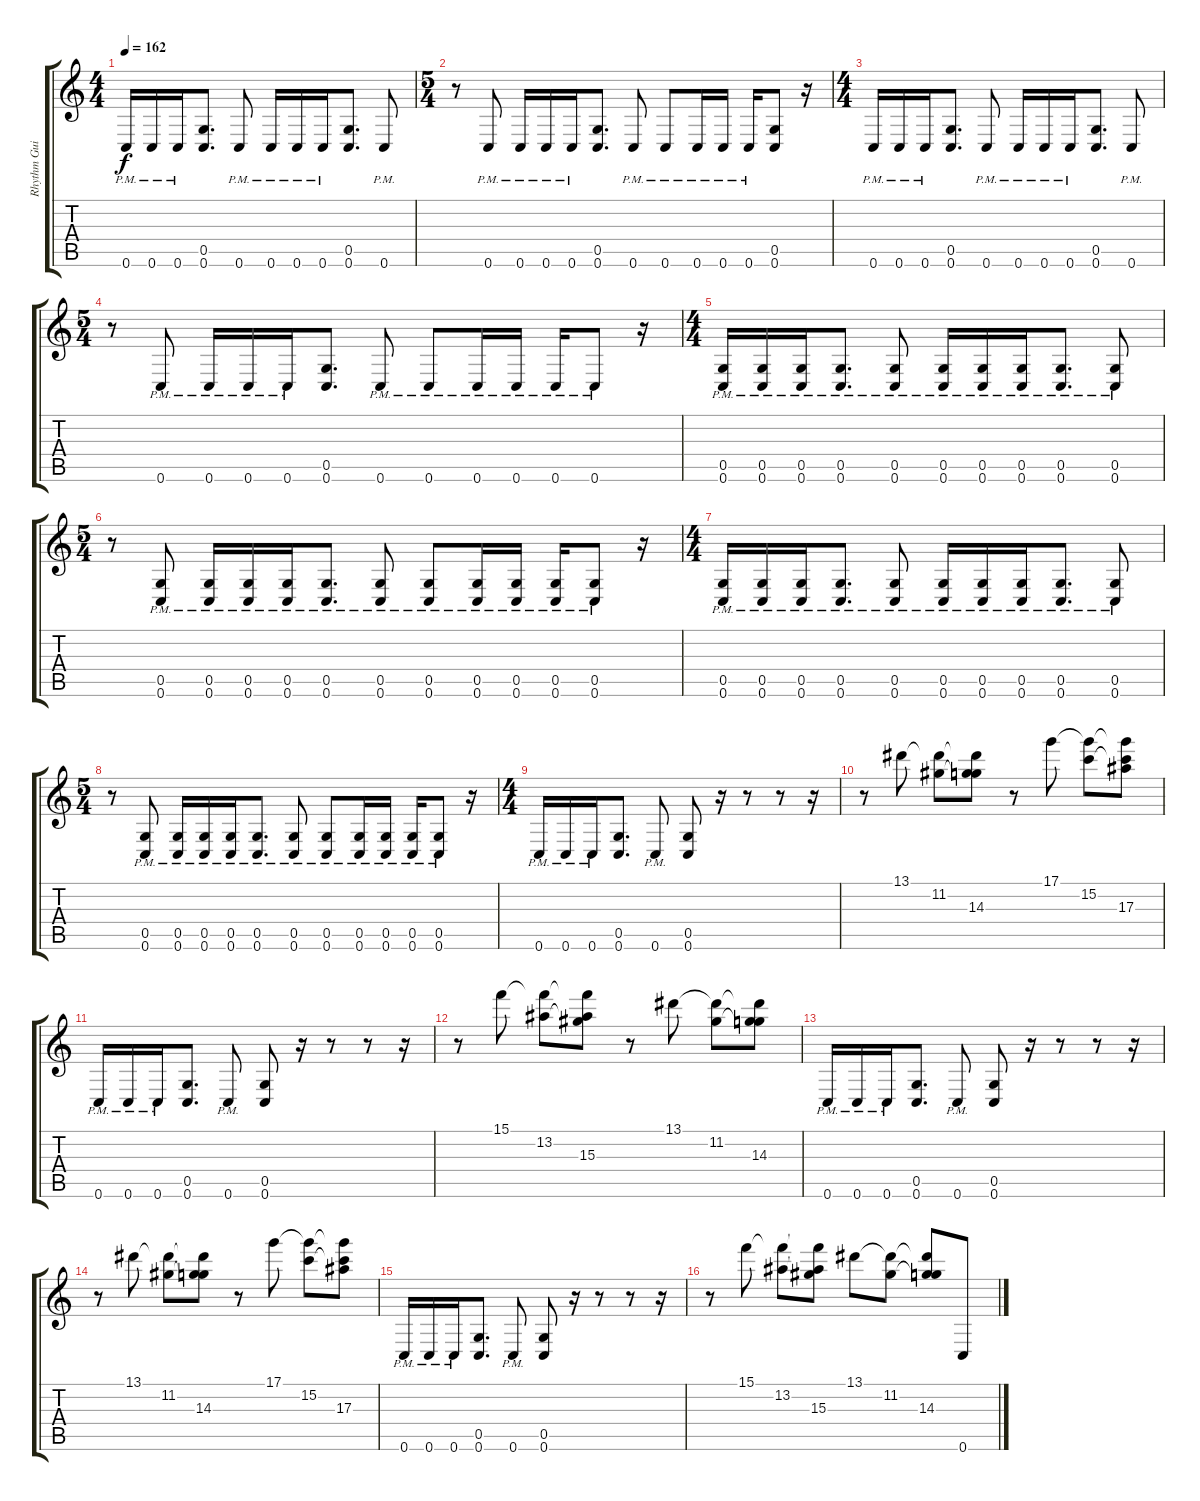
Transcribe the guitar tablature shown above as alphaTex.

\track ("Rhythm Guitar 2" "Rhythm Gui") {instrument distortionguitar}
\staff {score tabs}
\tuning (D4 A3 F3 C3 G2 C2) {hide}
\ts (4 4)
\tempo 162
\clef g2
\ks c
0.6{pm}.16{dy f instrument distortionguitar} 0.6{pm}.16 0.6{pm}.16 (0.5 0.6).8{d} 0.6{pm}.8 0.6{pm}.16 0.6{pm}.16 0.6{pm}.16 (0.5 0.6).8{d} 0.6{pm}.8 |
\ts (5 4)
r.8 0.6{pm}.8 0.6{pm}.16 0.6{pm}.16 0.6{pm}.16 (0.5 0.6).8{d} 0.6{pm}.8 0.6{pm}.8 0.6{pm}.16 0.6{pm}.16 0.6{pm}.16 (0.5 0.6).8 r.16 |
\ts (4 4)
0.6{pm}.16 0.6{pm}.16 0.6{pm}.16 (0.5 0.6).8{d} 0.6{pm}.8 0.6{pm}.16 0.6{pm}.16 0.6{pm}.16 (0.5 0.6).8{d} 0.6{pm}.8 |
\ts (5 4)
r.8 0.6{pm}.8 0.6{pm}.16 0.6{pm}.16 0.6{pm}.16 (0.5 0.6).8{d} 0.6{pm}.8 0.6{pm}.8 0.6{pm}.16 0.6{pm}.16 0.6{pm}.16 0.6{pm}.8 r.16 |
\ts (4 4)
(0.5{pm} 0.6{pm}).16 (0.5{pm} 0.6{pm}).16 (0.5{pm} 0.6{pm}).16 (0.5{pm} 0.6{pm}).8{d} (0.5{pm} 0.6{pm}).8 (0.5{pm} 0.6{pm}).16 (0.5{pm} 0.6{pm}).16 (0.5{pm} 0.6{pm}).16 (0.5{pm} 0.6{pm}).8{d} (0.5{pm} 0.6{pm}).8 |
\ts (5 4)
r.8 (0.5{pm} 0.6{pm}).8 (0.5{pm} 0.6{pm}).16 (0.5{pm} 0.6{pm}).16 (0.5{pm} 0.6{pm}).16 (0.5{pm} 0.6{pm}).8{d} (0.5{pm} 0.6{pm}).8 (0.5{pm} 0.6{pm}).8 (0.5{pm} 0.6{pm}).16 (0.5{pm} 0.6{pm}).16 (0.5{pm} 0.6{pm}).16 (0.5{pm} 0.6{pm}).8 r.16 |
\ts (4 4)
(0.5{pm} 0.6{pm}).16 (0.5{pm} 0.6{pm}).16 (0.5{pm} 0.6{pm}).16 (0.5{pm} 0.6{pm}).8{d} (0.5{pm} 0.6{pm}).8 (0.5{pm} 0.6{pm}).16 (0.5{pm} 0.6{pm}).16 (0.5{pm} 0.6{pm}).16 (0.5{pm} 0.6{pm}).8{d} (0.5{pm} 0.6{pm}).8 |
\ts (5 4)
r.8 (0.5{pm} 0.6{pm}).8 (0.5{pm} 0.6{pm}).16 (0.5{pm} 0.6{pm}).16 (0.5{pm} 0.6{pm}).16 (0.5{pm} 0.6{pm}).8{d} (0.5{pm} 0.6{pm}).8 (0.5{pm} 0.6{pm}).8 (0.5{pm} 0.6{pm}).16 (0.5{pm} 0.6{pm}).16 (0.5{pm} 0.6{pm}).16 (0.5{pm} 0.6{pm}).8 r.16 |
\ts (4 4)
0.6{pm}.16 0.6{pm}.16 0.6{pm}.16 (0.5 0.6).8{d} 0.6{pm}.8 (0.5 0.6).8 r.16 r.8 r.8 r.16 |
r.8 13.1.8 (13.1{t} 11.2).8 (13.1{t} 11.2{t} 14.3).8 r.8 17.1.8 (17.1{t} 15.2).8 (17.1{t} 15.2{t} 17.3).8 |
0.6{pm}.16 0.6{pm}.16 0.6{pm}.16 (0.5 0.6).8{d} 0.6{pm}.8 (0.5 0.6).8 r.16 r.8 r.8 r.16 |
r.8 15.1.8 (15.1{t} 13.2).8 (15.1{t} 13.2{t} 15.3).8 r.8 13.1.8 (13.1{t} 11.2).8 (13.1{t} 11.2{t} 14.3).8 |
0.6{pm}.16 0.6{pm}.16 0.6{pm}.16 (0.5 0.6).8{d} 0.6{pm}.8 (0.5 0.6).8 r.16 r.8 r.8 r.16 |
r.8 13.1.8 (13.1{t} 11.2).8 (13.1{t} 11.2{t} 14.3).8 r.8 17.1.8 (17.1{t} 15.2).8 (17.1{t} 15.2{t} 17.3).8 |
0.6{pm}.16 0.6{pm}.16 0.6{pm}.16 (0.5 0.6).8{d} 0.6{pm}.8 (0.5 0.6).8 r.16 r.8 r.8 r.16 |
r.8 15.1.8 (15.1{t} 13.2).8 (15.1{t} 13.2{t} 15.3).8 13.1.8 (13.1{t} 11.2).8 (13.1{t} 11.2{t} 14.3).8 0.6.8
